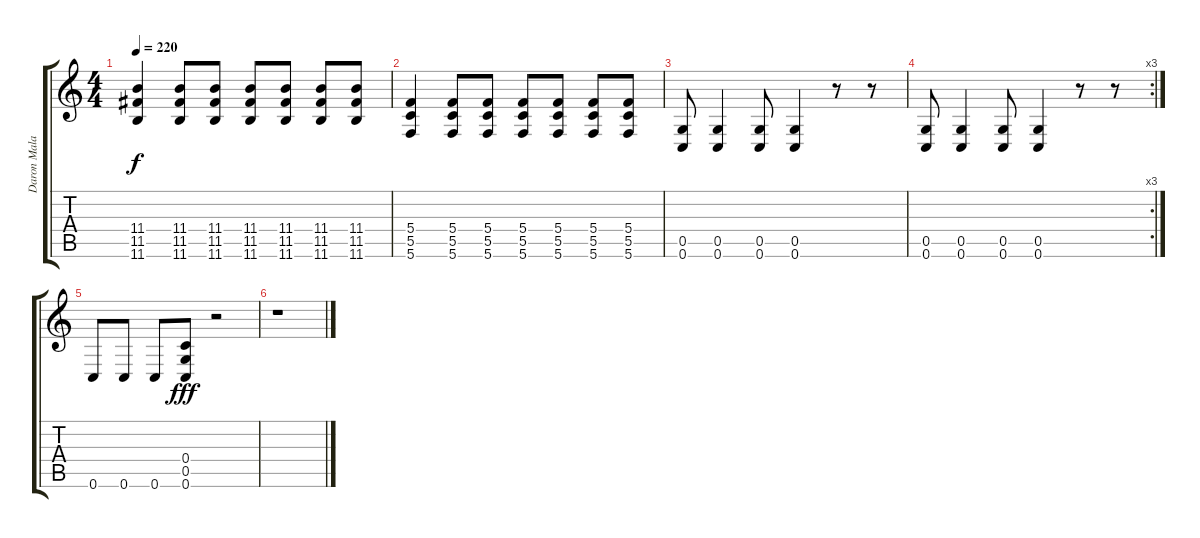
\track ("Daron Malakian" "Daron Mala") {instrument distortionguitar}
\staff {score tabs}
\tuning (D4 A3 F3 C3 G2 C2) {hide}
\ts (4 4)
\tempo 220
\clef g2
\ks c
(11.4 11.5 11.6).4{dy f} (11.4 11.5 11.6).8 (11.4 11.5 11.6).8 (11.4 11.5 11.6).8 (11.4 11.5 11.6).8 (11.4 11.5 11.6).8 (11.4 11.5 11.6).8 |
(5.4 5.5 5.6).4 (5.4 5.5 5.6).8 (5.4 5.5 5.6).8 (5.4 5.5 5.6).8 (5.4 5.5 5.6).8 (5.4 5.5 5.6).8 (5.4 5.5 5.6).8 |
(0.5 0.6).8 (0.5 0.6).4 (0.5 0.6).8 (0.5 0.6).4 r.8 r.8 |
\rc 3
(0.5 0.6).8 (0.5 0.6).4 (0.5 0.6).8 (0.5 0.6).4 r.8 r.8 |
0.6.8 0.6.8 0.6.8 (0.4 0.5 0.6).8{dy fff} r.2 |
r.1
